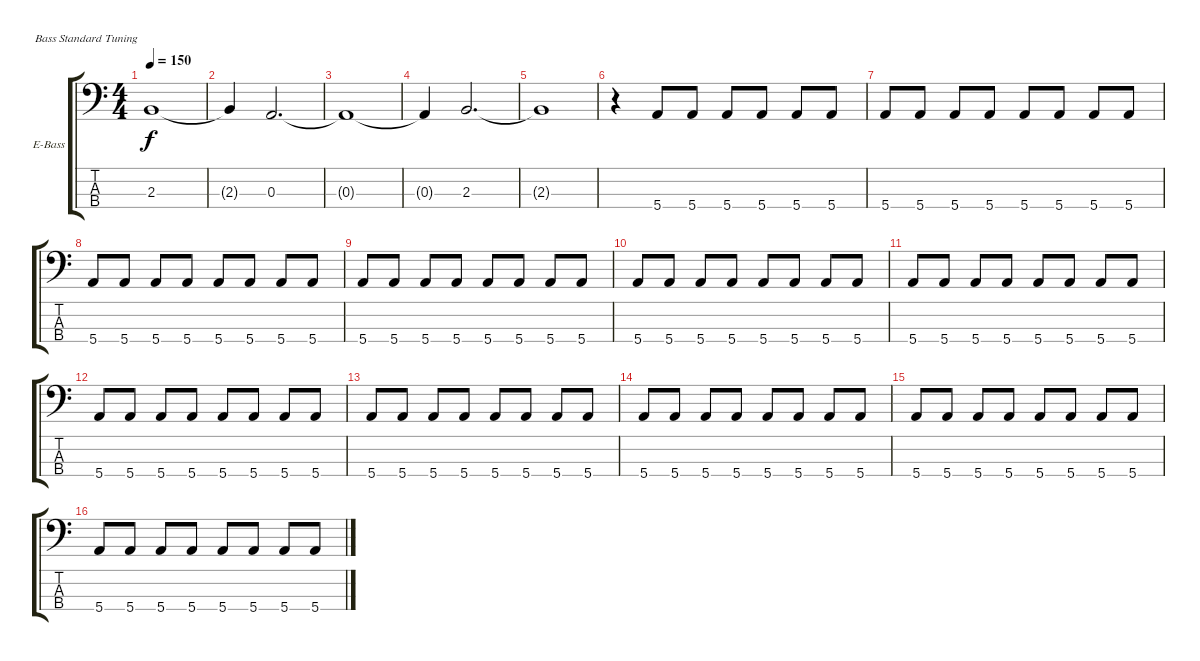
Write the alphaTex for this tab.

\defaultSystemsLayout 4
\bracketExtendMode groupsimilarinstruments
\firstSystemTrackNameOrientation horizontal
\otherSystemsTrackNameOrientation horizontal
\track ("А. Андреев (гитара)" "E-Bass") {instrument electricbassfinger}
\staff {score tabs}
\tuning (G2 D2 A1 E1)
\ts (4 4)
\tempo 150
\clef f4
\ks c
2.3{t}.1{dy f} |
2.3{t}.4 0.3.2{d} |
0.3{t}.1 |
0.3{t}.4 2.3.2{d} |
2.3{t}.1 |
r.4 5.4.8 5.4.8 5.4.8 5.4.8 5.4.8 5.4.8 |
5.4.8 5.4.8 5.4.8 5.4.8 5.4.8 5.4.8 5.4.8 5.4.8 |
5.4.8 5.4.8 5.4.8 5.4.8 5.4.8 5.4.8 5.4.8 5.4.8 |
5.4.8 5.4.8 5.4.8 5.4.8 5.4.8 5.4.8 5.4.8 5.4.8 |
5.4.8 5.4.8 5.4.8 5.4.8 5.4.8 5.4.8 5.4.8 5.4.8 |
5.4.8 5.4.8 5.4.8 5.4.8 5.4.8 5.4.8 5.4.8 5.4.8 |
5.4.8 5.4.8 5.4.8 5.4.8 5.4.8 5.4.8 5.4.8 5.4.8 |
5.4.8 5.4.8 5.4.8 5.4.8 5.4.8 5.4.8 5.4.8 5.4.8 |
5.4.8 5.4.8 5.4.8 5.4.8 5.4.8 5.4.8 5.4.8 5.4.8 |
5.4.8 5.4.8 5.4.8 5.4.8 5.4.8 5.4.8 5.4.8 5.4.8 |
5.4.8 5.4.8 5.4.8 5.4.8 5.4.8 5.4.8 5.4.8 5.4.8
